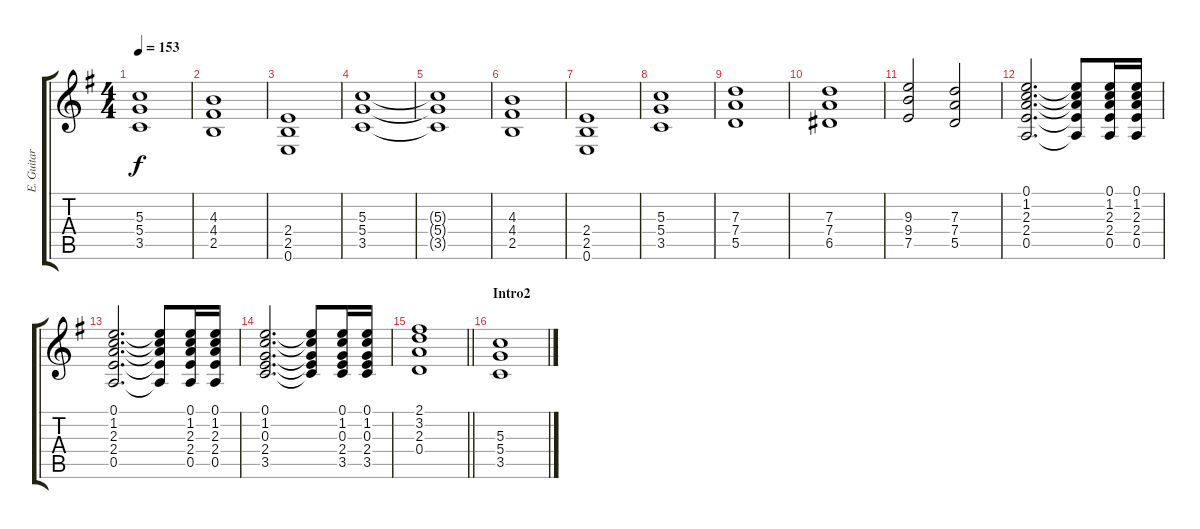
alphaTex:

\track ("E. Guitar I" "E. Guitar ") {instrument overdrivenguitar}
\staff {score tabs}
\tuning (E4 B3 G3 D3 A2 E2) {hide}
\ts (4 4)
\tempo 153
\clef g2
\ks g
(5.3{t} 5.4{t} 3.5{t}).1{dy f} |
(4.3 4.4 2.5).1 |
(2.4 2.5 0.6).1 |
(5.3 5.4 3.5).1 |
(5.3{t} 5.4{t} 3.5{t}).1 |
(4.3 4.4 2.5).1 |
(2.4 2.5 0.6).1 |
(5.3 5.4 3.5).1 |
(7.3 7.4 5.5).1 |
(7.3 7.4 6.5).1 |
(9.3 9.4 7.5).2 (7.3 7.4 5.5).2 |
(0.1 1.2 2.3 2.4 0.5).2{d} (0.1{t} 1.2{t} 2.3{t} 2.4{t} 0.5{t}).8 (0.1 1.2 2.3 2.4 0.5).16 (0.1 1.2 2.3 2.4 0.5).16 |
(0.1 1.2 2.3 2.4 0.5).2{d} (0.1{t} 1.2{t} 2.3{t} 2.4{t} 0.5{t}).8 (0.1 1.2 2.3 2.4 0.5).16 (0.1 1.2 2.3 2.4 0.5).16 |
(0.1 1.2 0.3 2.4 3.5).2{d} (0.1{t} 1.2{t} 0.3{t} 2.4{t} 3.5{t}).8 (0.1 1.2 0.3 2.4 3.5).16 (0.1 1.2 0.3 2.4 3.5).16 |
\barLineRight lightlight
(2.1 3.2 2.3 0.4).1 |
\section ("" "Intro2")
(5.3 5.4 3.5).1
